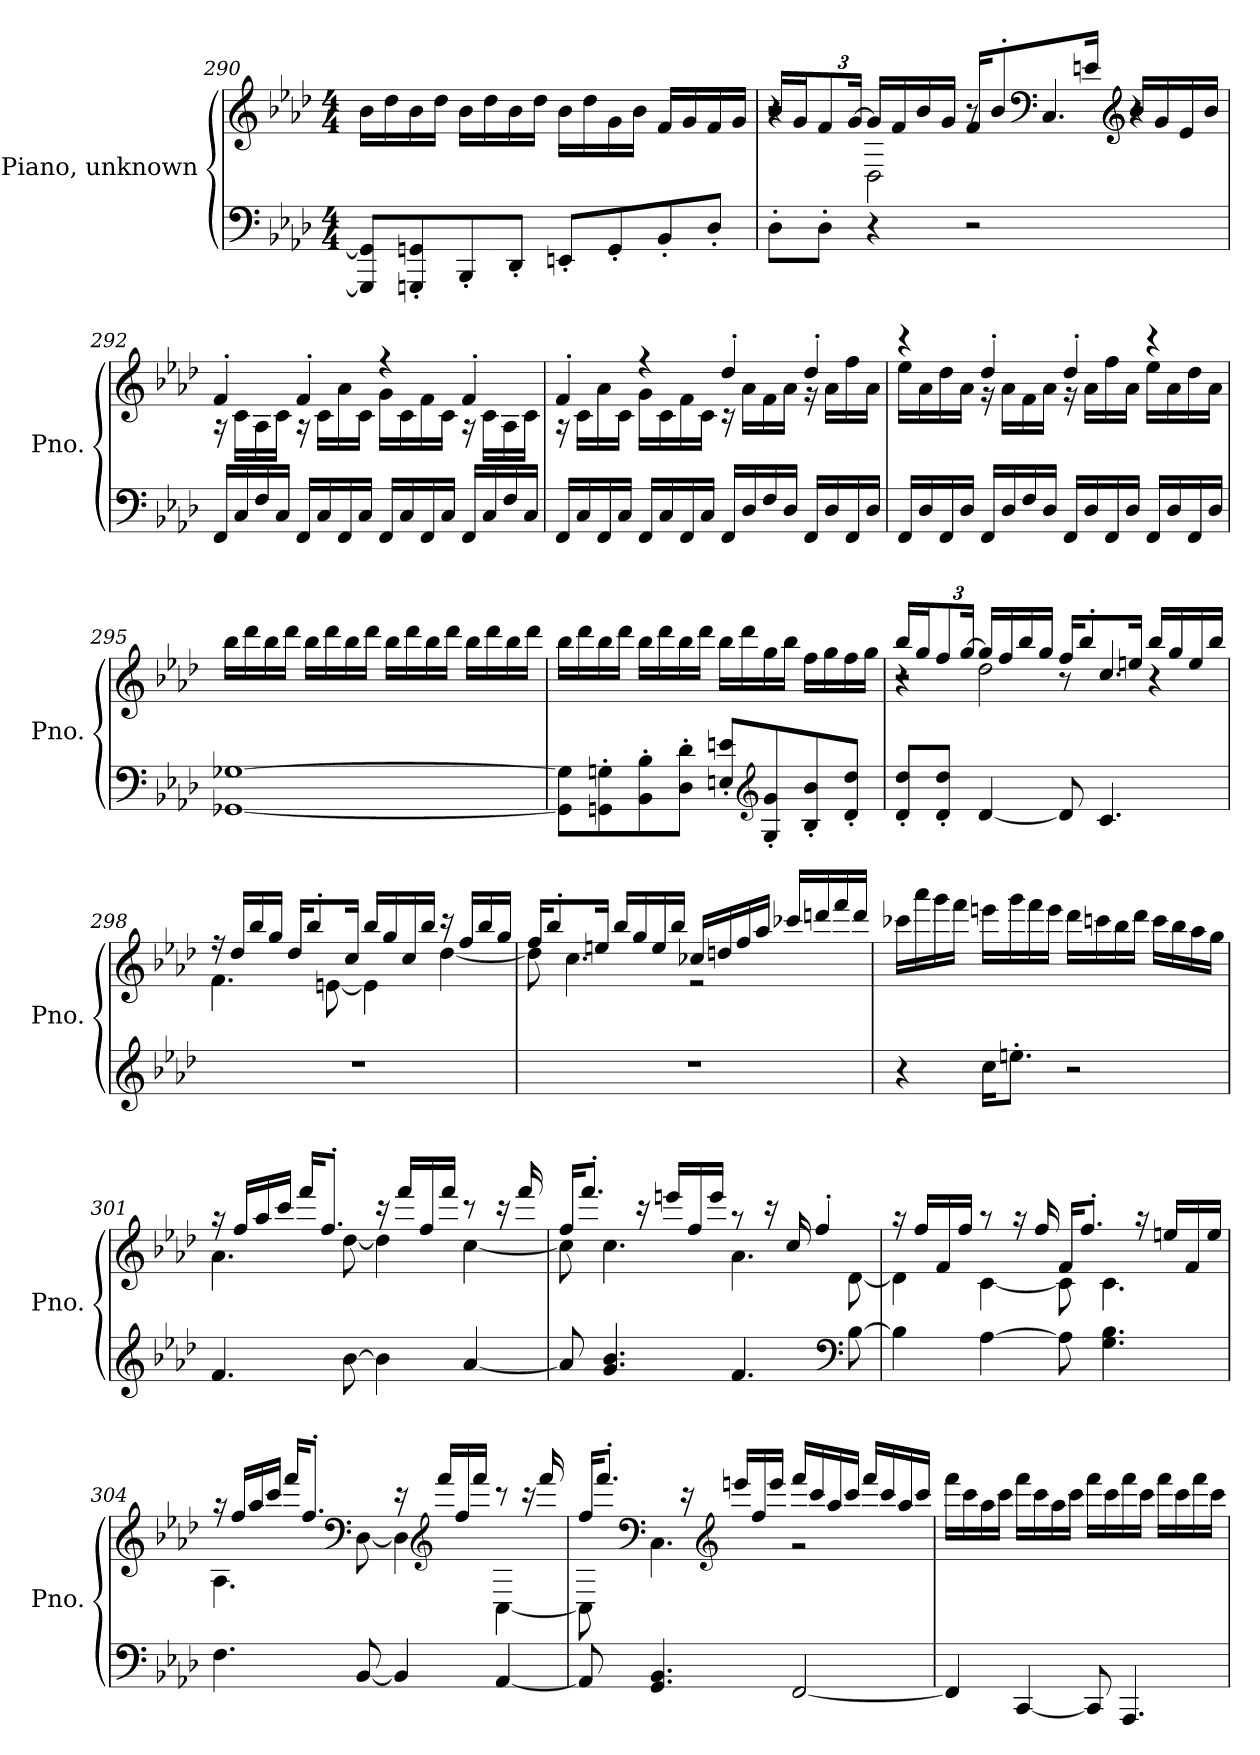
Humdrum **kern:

**kern	**kern
*part1	*part1
*staff2	*staff1
*I"Piano, unknown	*
*I'Pno.	*
!!LO:LB:g=z
*clefF4	*clefG2
*k[b-e-a-d-]	*k[b-e-a-d-]
*M4/4	*M4/4
=290	=290
8GGG-/] 8GG-/]L	16b-\LL
.	16dd-\
8GGGn/' 8GGn/'	16b-\
.	16dd-\JJ
8BBB-'/	16b-\LL
.	16dd-\
8DD-'/J	16b-\
.	16dd-\JJ
8EEn'/L	16b-\LL
.	16dd-\
8GG'/	16g\
.	16b-\JJ
8BB-'/	16f/LL
.	16g/
8D-'/J	16f/
.	16g/JJ
=291	=291
*	*^
*	*	*^
8D-'\L	16b-/LL	4r	2r
.	16g/J	.	.
*	*Xbrackettup	*	*
8D-'\J	12f/	.	.
.	[24g/Jk	.	.
4r	16g/LL]	2D-\	.
.	16f/	.	.
.	16b-/	.	.
.	16g/JJ	.	.
2r	16f/KL	.	8r
.	8b-'/	.	.
*	*clefF4	*	*
.	.	.	4.C/
.	16en/Jk	.	.
*	*clefG2	*	*
.	16b-/LL	4r	.
.	16g/	.	.
.	16e/	.	.
.	16b-/JJ	.	.
*	*	*v	*v
!!LO:LB:g=z
=292	=292	=292
16FF/LL	4f'/	16r
16C/	.	16c\LL
16F/	.	16A-\
16C/JJ	.	16c\JJ
16FF/LL	4f'/	16r
16C/	.	16c\LL
16FF/	.	16a-\
16C/JJ	.	16c\JJ
16FF/LL	4r	16g\LL
16C/	.	16c\
16FF/	.	16f\
16C/JJ	.	16c\JJ
16FF/LL	4f'/	16r
16C/	.	16c\LL
16F/	.	16A-\
16C/JJ	.	16c\JJ
=293	=293	=293
16FF/LL	4f'/	16r
16C/	.	16c\LL
16FF/	.	16a-\
16C/JJ	.	16c\JJ
16FF/LL	4r	16g\LL
16C/	.	16c\
16FF/	.	16f\
16C/JJ	.	16c\JJ
16FF/LL	4dd-'/	16r
16D-/	.	16a-\LL
16F/	.	16f\
16D-/JJ	.	16a-\JJ
16FF/LL	4dd-'/	16r
16D-/	.	16a-\LL
16FF/	.	16ff\
16D-/JJ	.	16a-\JJ
!!LO:LB:g=z	!!
=294	=294	=294
16FF/LL	4r	16ee-\LL
16D-/	.	16a-\
16FF/	.	16dd-\
16D-/JJ	.	16a-\JJ
16FF/LL	4dd-'/	16r
16D-/	.	16a-\LL
16F/	.	16f\
16D-/JJ	.	16a-\JJ
16FF/LL	4dd-'/	16r
16D-/	.	16a-\LL
16FF/	.	16ff\
16D-/JJ	.	16a-\JJ
16FF/LL	4r	16ee-\LL
16D-/	.	16a-\
16FF/	.	16dd-\
16D-/JJ	.	16a-\JJ
*	*v	*v
=295	=295
[1GG-X [1G-X	16bb-\LL
.	16ddd-\
.	16bb-\
.	16ddd-\JJ
.	16bb-\LL
.	16ddd-\
.	16bb-\
.	16ddd-\JJ
.	16bb-\LL
.	16ddd-\
.	16bb-\
.	16ddd-\JJ
.	16bb-\LL
.	16ddd-\
.	16bb-\
.	16ddd-\JJ
!!LO:LB:g=z
=296	=296
8GG-\] 8G-\]L	16bb-\LL
.	16ddd-\
8GGn\' 8Gn\'	16bb-\
.	16ddd-\JJ
8BB-\' 8B-\'	16bb-\LL
.	16ddd-\
8D-\' 8d-\'J	16bb-\
.	16ddd-\JJ
8En/' 8en/'L	16bb-\LL
.	16ddd-\
*clefG2	*
8G/' 8g/'	16gg\
.	16bb-\JJ
8B-/' 8b-/'	16ff\LL
.	16gg\
8d-/' 8dd-/'J	16ff\
.	16gg\JJ
=297	=297
*	*^
*	*	*^
8d-/' 8dd-/'L	16bb-/LL	4r	2r
.	16gg/J	.	.
8d-/' 8dd-/'J	12ff/	.	.
.	[24gg/Jk	.	.
[4d-/	16gg/LL]	2dd-\	.
.	16ff/	.	.
.	16bb-/	.	.
.	16gg/JJ	.	.
8d-/]	16ff/KL	.	8r
.	8bb-'/	.	.
4.c/	.	.	4.cc/
.	16een/Jk	.	.
.	16bb-/LL	4r	.
.	16gg/	.	.
.	16ee/	.	.
.	16bb-/JJ	.	.
*	*	*v	*v
!!LO:LB:g=z
=298	=298	=298
1r	16r	4.f\
.	16dd-/LL	.
.	16bb-/	.
.	16gg/JJ	.
.	16dd-/KL	.
.	8bb-'/	.
.	.	[8en\
.	16cc/Jk	.
.	16bb-/LL	4e\]
.	16gg/	.
.	16cc/	.
.	16bb-/JJ	.
.	16r	[4dd-\
.	16ff/LL	.
.	16bb-/	.
.	16gg/JJ	.
=299	=299	=299
1r	16ff/KL	8dd-\]
.	8bb-'/	.
.	.	4.cc\
.	16een/Jk	.
.	16bb-/LL	.
.	16gg/	.
.	16ee/	.
.	16bb-/JJ	.
.	16cc-X/LL	2r
.	16ddn/	.
.	16ff/	.
.	16aa-/JJ	.
.	16ccc-X/LL	.
.	16dddn/	.
.	16fff/	.
.	16ddd/JJ	.
*	*v	*v
!!LO:PB:g=z
=300	=300
4r	16ccc-X\LL
.	16aaa-\
.	16ggg\
.	16fff\JJ
16cc\KL	16eeen\LL
8.een'\J	16ggg\
.	16fff\
.	16eee\JJ
2r	16ddd-\LL
.	16cccn\
.	16bb-\
.	16ddd-\JJ
.	16ccc\LL
.	16bb-\
.	16aa-\
.	16gg\JJ
=301	=301
*	*^
4.f/	16r	4.a-\
.	16ff/LL	.
.	16aa-/	.
.	16ccc/JJ	.
.	16fff/KL	.
.	8.ff'/J	.
[8b-\	.	[8dd-\
4b-\]	16r	4dd-\]
.	16fff/LL	.
.	16ff/	.
.	16fff/JJ	.
[4a-/	8r	[4cc\
.	16r	.
.	16fff/	.
!!LO:LB:g=z	!!
=302	=302	=302
8a-/]	16ff/KL	8cc\]
.	8.fff'/J	.
4.g/ 4.b-/	.	4.cc\
.	16r	.
.	16eeen/LL	.
.	16ff/	.
.	16eee/JJ	.
4.f/	8r	4.a-\
.	16r	.
.	16cc/	.
.	4ff'/	.
*clefF4	*	*
[8B-\	.	[8d-\
=303	=303	=303
4B-\]	16r	4d-\]
.	16ff/LL	.
.	16f/	.
.	16ff/JJ	.
[4A-\	8r	[4c\
.	16r	.
.	16ff/	.
8A-\]	16f/KL	8c\]
.	8.ff'/J	.
4.G\ 4.B-\	.	4.c\
.	16r	.
.	16een/LL	.
.	16f/	.
.	16ee/JJ	.
!!LO:LB:g=z	!!
=304	=304	=304
4.F\	16r	4.A-\
.	16ff/LL	.
.	16aa-/	.
.	16ccc/JJ	.
.	16fff/KL	.
.	8.ff'/J	.
*	*clefF4	*
[8BB-/	.	[8D-\
4BB-/]	16r	4D-\]
*	*clefG2	*
.	16fff/LL	.
.	16ff/	.
.	16fff/JJ	.
[4AA-/	8r	[4C\
.	16r	.
.	16fff/	.
!!LO:LB:g=z	!!
=305	=305	=305
8AA-/]	16ff/KL	8C\]
.	8.fff'/J	.
*	*clefF4	*
4.GG/ 4.BB-/	.	4.C\
.	16r	.
*	*clefG2	*
.	16eeen/LL	.
.	16ff/	.
.	16eee/JJ	.
[2FF/	16fff/LL	2r
.	16ccc/	.
.	16aa-/	.
.	16ccc/JJ	.
.	16fff/LL	.
.	16ccc/	.
.	16aa-/	.
.	16ccc/JJ	.
*	*v	*v
!!LO:LB:g=z
=306	=306
4FF/]	16fff\LL
.	16ccc\
.	16aa-\
.	16ccc\JJ
[4CC/	16fff\LL
.	16ccc\
.	16aa-\
.	16ccc\JJ
8CC/]	16fff\LL
.	16ccc\
4.AAA-/	16fff\
.	16ccc\JJ
.	16fff\LL
.	16ccc\
.	16fff\
.	16ccc\JJ
=	=
*-	*-
